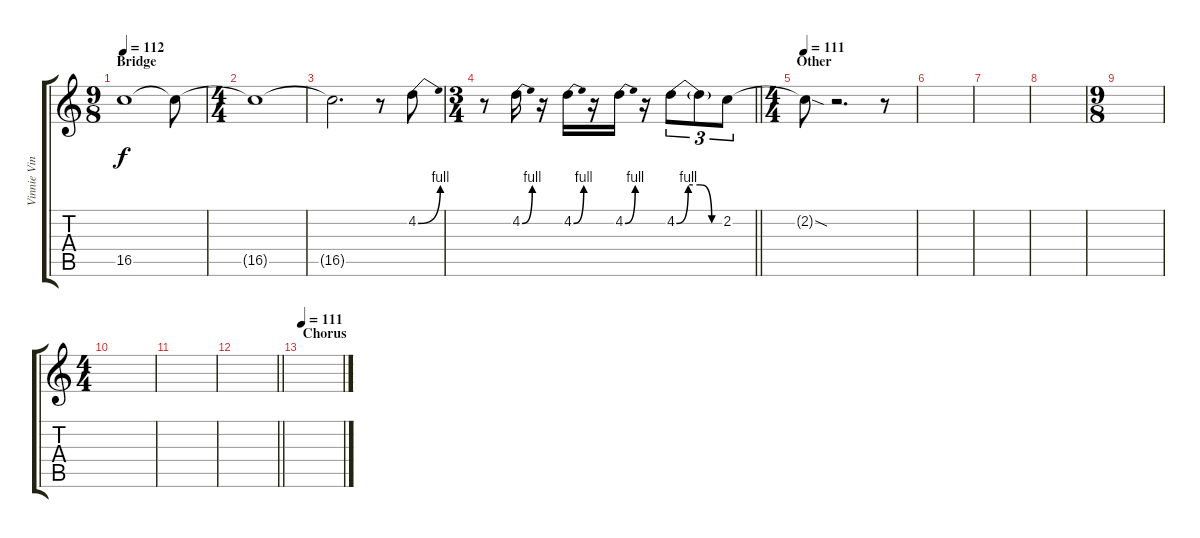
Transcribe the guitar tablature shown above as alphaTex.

\track ("Vinnie Vincent (Lead)" "Vinnie Vin") {instrument distortionguitar}
\staff {score tabs}
\tuning (Eb4 Bb3 Gb3 Db3 Ab2 Eb2) {hide}
\ts (9 8)
\section ("" "Bridge")
\tempo 112
\clef g2
\ks c
16.5{t}.1{dy f} 16.5{t}.8 |
\ts (4 4)
16.5{t}.1 |
16.5{t}.2{d} r.8 4.2{be (bend 0 0 60 4)}.8 |
\ts (3 4)
\barLineRight lightlight
r.8 4.2{be (bend 0 0 60 4)}.16 r.16 4.2{be (bend 0 0 60 4)}.16 r.16 4.2{be (bend 0 0 60 4)}.16 r.16 4.2{be (custom 0 0 15 4 30 4 45 0 60 0)}.8{tu (3 2)} 4.2{t}.8{tu (3 2)} 2.2.8{tu (3 2)} |
\ts (4 4)
\section ("" "Other")
\tempo 111
2.2{sod t}.8 r.2{d} r.8 |
|
|
|
\ts (9 8)
|
\ts (4 4)
|
|
\barLineRight lightlight
|
\section ("" "Chorus")
\tempo 111
